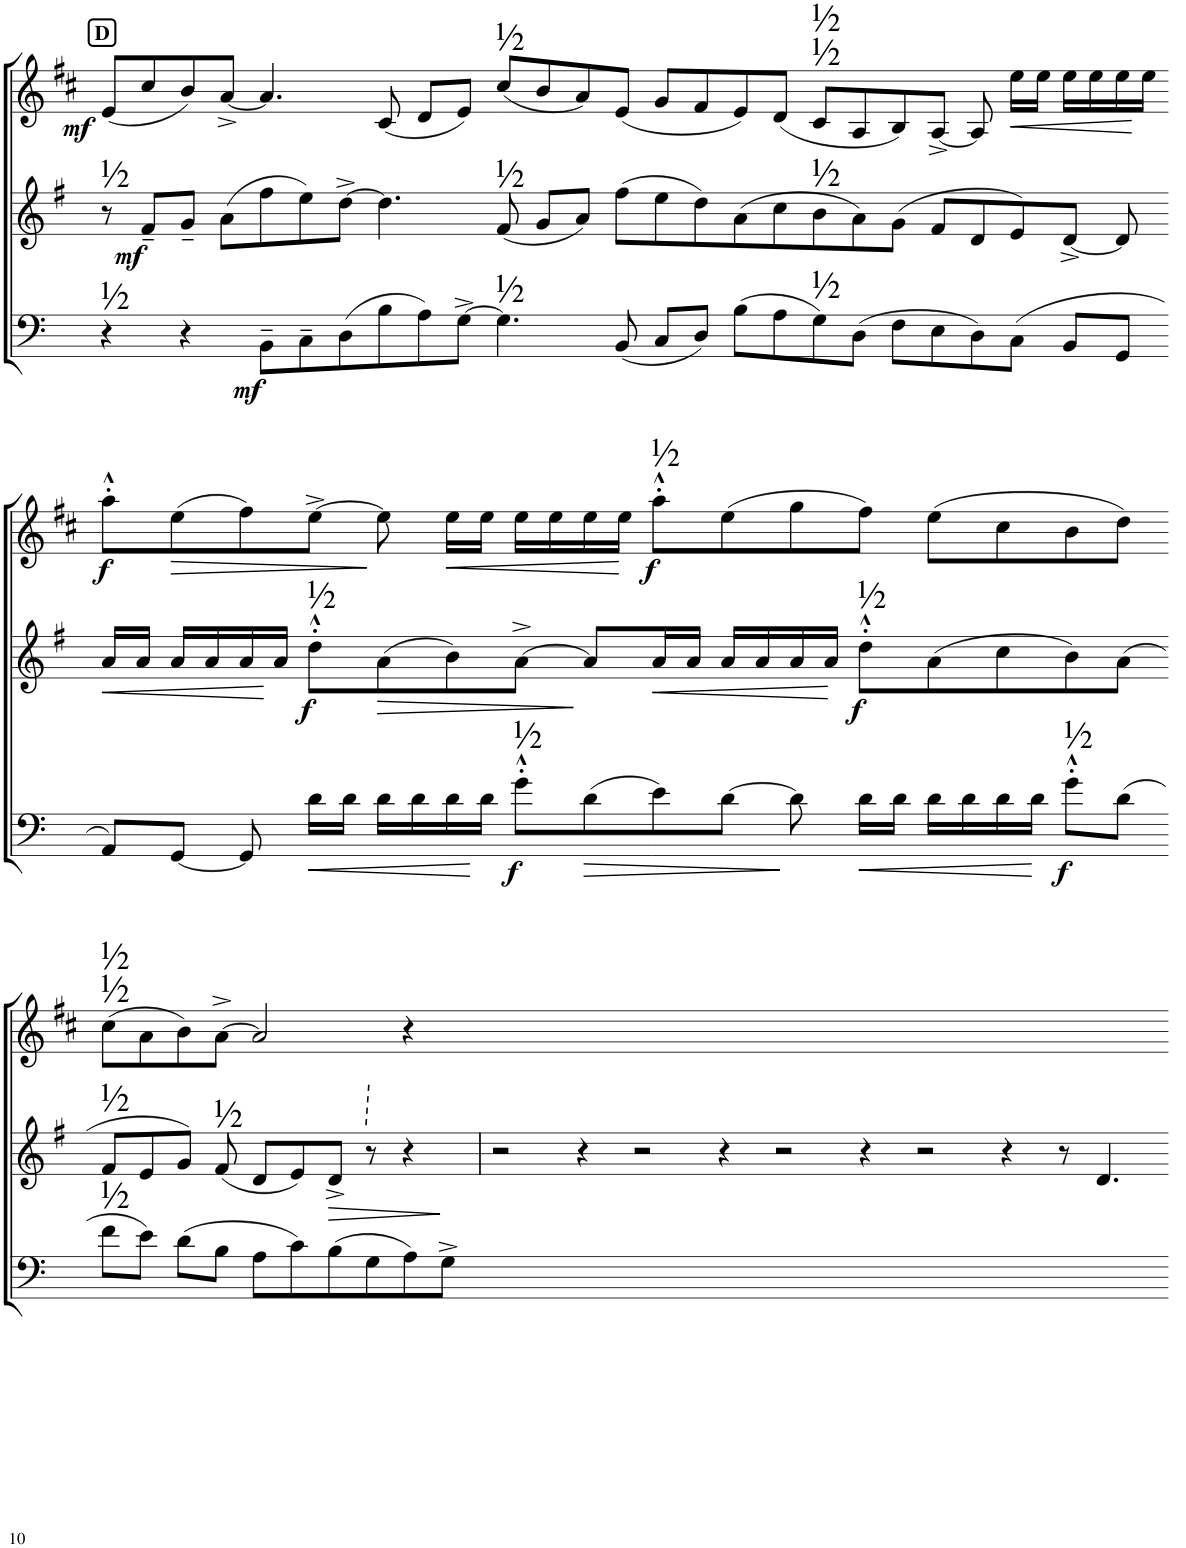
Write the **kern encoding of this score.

**kern	**dynam	**kern	**dynam	**kern	**dynam
*part3	*part3	*part2	*part2	*part1	*part1
*staff3	*staff3	*staff2	*staff2	*staff1	*staff1
*I"Trombone	*	*I"Horn in F	*	*I"BaccidentalFlat Trumpet	*
*I'Trb	*	*I'Hn	*	*I'Tpt	*
!!LO:PB:g=z
*clefF4	*	*clefG2	*	*clefG2	*
*	*	*Trd4c7	*	*Trd1c2	*
*k[]	*	*k[f#]	*	*k[f#c#]	*
*M4/4	*	*M4/4	*	*M4/4	*
=31	=31	=31	=31	=31	=31
!	!	!	!	!LO:TX:a:B:t=D	!
!	!	!LO:TX:a:t=½	!	!	!
!LO:TX:a:t=½	!	!	!	!	!
!	!	!	!	!	!LO:DY:b
4r	.	8r	.	(8e/L	mf
!	!	!	!LO:DY:b	!	!
.	.	8f#~/L	mf	8cc#/	.
4r	.	8g~/J	.	8b/)	.
.	.	(8a\L	.	[8a^/J	.
!	!LO:DY:b	!	!	!	!
8BB~\L	mf	8ff#\	.	4.a/]	.
8C~\	.	8ee\)	.	.	.
(8D\	.	[8dd^\J	.	.	.
8B\	.	8dd\_	.	(8c#/	.
8A\)	.	4ryy	.	8d/L	.
[8G^\J	.	.	.	8e/J)	.
=32-	=32-	=32-	=32-	=32-	=32-
!	!	!	!	!LO:TX:a:t=½	!
!	!	!LO:TX:a:t=½	!	!	!
!LO:TX:a:t=½	!	!	!	!	!
4.G\]	.	(8f#/	.	(8cc#/L	.
.	.	4dd\]	.	8b/	.
.	.	.	.	8a/)	.
(8BB/	.	8g/L	.	(8e/J	.
8C/L	.	8a/J)	.	8g/L	.
8D/J)	.	(8ff#\L	.	8f#/	.
(8B\L	.	8ee\	.	8e/)	.
8A\	.	8dd\)	.	(8d/J	.
4ryy	.	(8a\	.	4ryy	.
.	.	8cc\	.	.	.
=33-	=33-	=33-	=33-	=33-	=33-
!	!	!	!	!LO:TX:a:t=½	!
!	!	!	!	!LO:TX:a:t=½	!
!	!	!LO:TX:a:t=½	!	!	!
!LO:TX:a:t=½	!	!	!	!	!
8G\)	.	8b\	.	8c#/L	.
(8D\J	.	8a\)	.	8A/	.
8F\L	.	(8g\J	.	8B/)	.
8E\	.	8f#/L	.	[8A^/J	.
8D\)	.	8d/	.	8A/]	.
!	!	!	!	!	!LO:HP:b
(8C\J	.	8e/)	.	16ee\LL	<
.	.	.	.	16ee\JJ	.
8BB/L	.	[8d^/J	.	16ee\LL	.
.	.	.	.	16ee\	.
8GG/J	.	8d/]	.	16ee\	.
.	.	.	.	16ee\JJ	[
!!LO:LB:g=z
=34-	=34-	=34-	=34-	=34-	=34-
!	!	!	!LO:HP:b	!	!LO:DY:b
8AA/L)	.	16a/LL	<	8aa'^^\L	f
.	.	16a/JJ	.	.	.
!	!	!	!	!	!LO:HP:b
[8GG/J	.	16a/LL	.	(8ee\	>
.	.	16a/	.	.	.
8GG/]	.	16a/	.	8ff#\)	.
.	.	16a/JJ	[	.	.
!	!	!LO:TX:a:t=½	!	!	!
!	!LO:HP:b	!	!LO:DY:b	!	!
16d\LL	<	8dd'^^\L	f	[8ee^\J	.
16d\JJ	.	.	.	.	.
!	!	!	!LO:HP:b	!	!
16d\LL	.	(8a\	>	8ee\]	]
16d\	.	.	.	.	.
!	!	!	!	!	!LO:HP:b
16d\	.	8b\)	.	16ee\LL	<
16d\JJ	[	.	.	16ee\JJ	.
!LO:TX:a:t=½	!	!	!	!	!
!	!LO:DY:b	!	!	!	!
8g'^^\L	f	[8a^\J	.	16ee\LL	.
.	.	.	.	16ee\	.
!	!LO:HP:b	!	!	!	!
(8d\	>	8a/L]	]	16ee\	.
.	.	.	.	16ee\JJ	[
=35-	=35-	=35-	=35-	=35-	=35-
!	!	!	!	!LO:TX:a:t=½	!
!	!	!	!LO:HP:b	!	!LO:DY:b
8e\)	.	16a/L	<	8aa'^^\L	f
.	.	16a/JJ	.	.	.
[8d\J	.	16a/LL	.	(8ee\	.
.	.	16a/	.	.	.
8d\]	]	16a/	.	8gg\	.
.	.	16a/JJ	[	.	.
!	!	!LO:TX:a:t=½	!	!	!
!	!LO:HP:b	!	!LO:DY:b	!	!
16d\LL	<	8dd'^^\L	f	8ff#\J)	.
16d\JJ	.	.	.	.	.
16d\LL	.	(8a\	.	(8ee\L	.
16d\	.	.	.	.	.
16d\	.	8cc\	.	8cc#\	.
16d\JJ	[	.	.	.	.
!LO:TX:a:t=½	!	!	!	!	!
!	!LO:DY:b	!	!	!	!
8g'^^\L	f	8b\)	.	8b\	.
(8d\J	.	(8a\J	.	8dd\J)	.
!!LO:LB:g=z
=36-	=36-	=36-	=36-	=36-	=36-
!	!	!	!	!LO:TX:a:t=½	!
!	!	!	!	!LO:TX:a:t=½	!
!	!	!LO:TX:a:t=½	!	!	!
!LO:TX:a:t=½	!	!	!	!	!
8f\L	.	8f#/L	.	(8cc#\L	.
8e\J)	.	8e/	.	8a\	.
(8d\L	.	8g/J)	.	8b\)	.
!	!	!LO:TX:a:t=½	!	!	!
8B\J	.	(8f#/	.	[8a^\J	.
8A\L	.	8d/L	.	2a/]	.
8c\)	.	8e/)	.	.	.
!	!	!	!LO:HP:b	!	!
(8B\	.	8d^/J	>	.	.
8G\	.	8r	.	.	.
8A\)	.	4r	.	4r	.
8G^\J	.	.	.	.	.
4%15ryy	.	4ryy	]	4%15ryy	.
.	.	2r	.	.	.
.	.	4r	.	.	.
.	.	2r	.	.	.
.	.	4r	.	.	.
.	.	2r	.	.	.
.	.	4r	.	.	.
.	.	2r	.	.	.
.	.	4r	.	.	.
.	.	8r	.	.	.
.	.	4.d/	.	.	.
=-	=-	=-	=-	=-	=-
*-	*-	*-	*-	*-	*-
